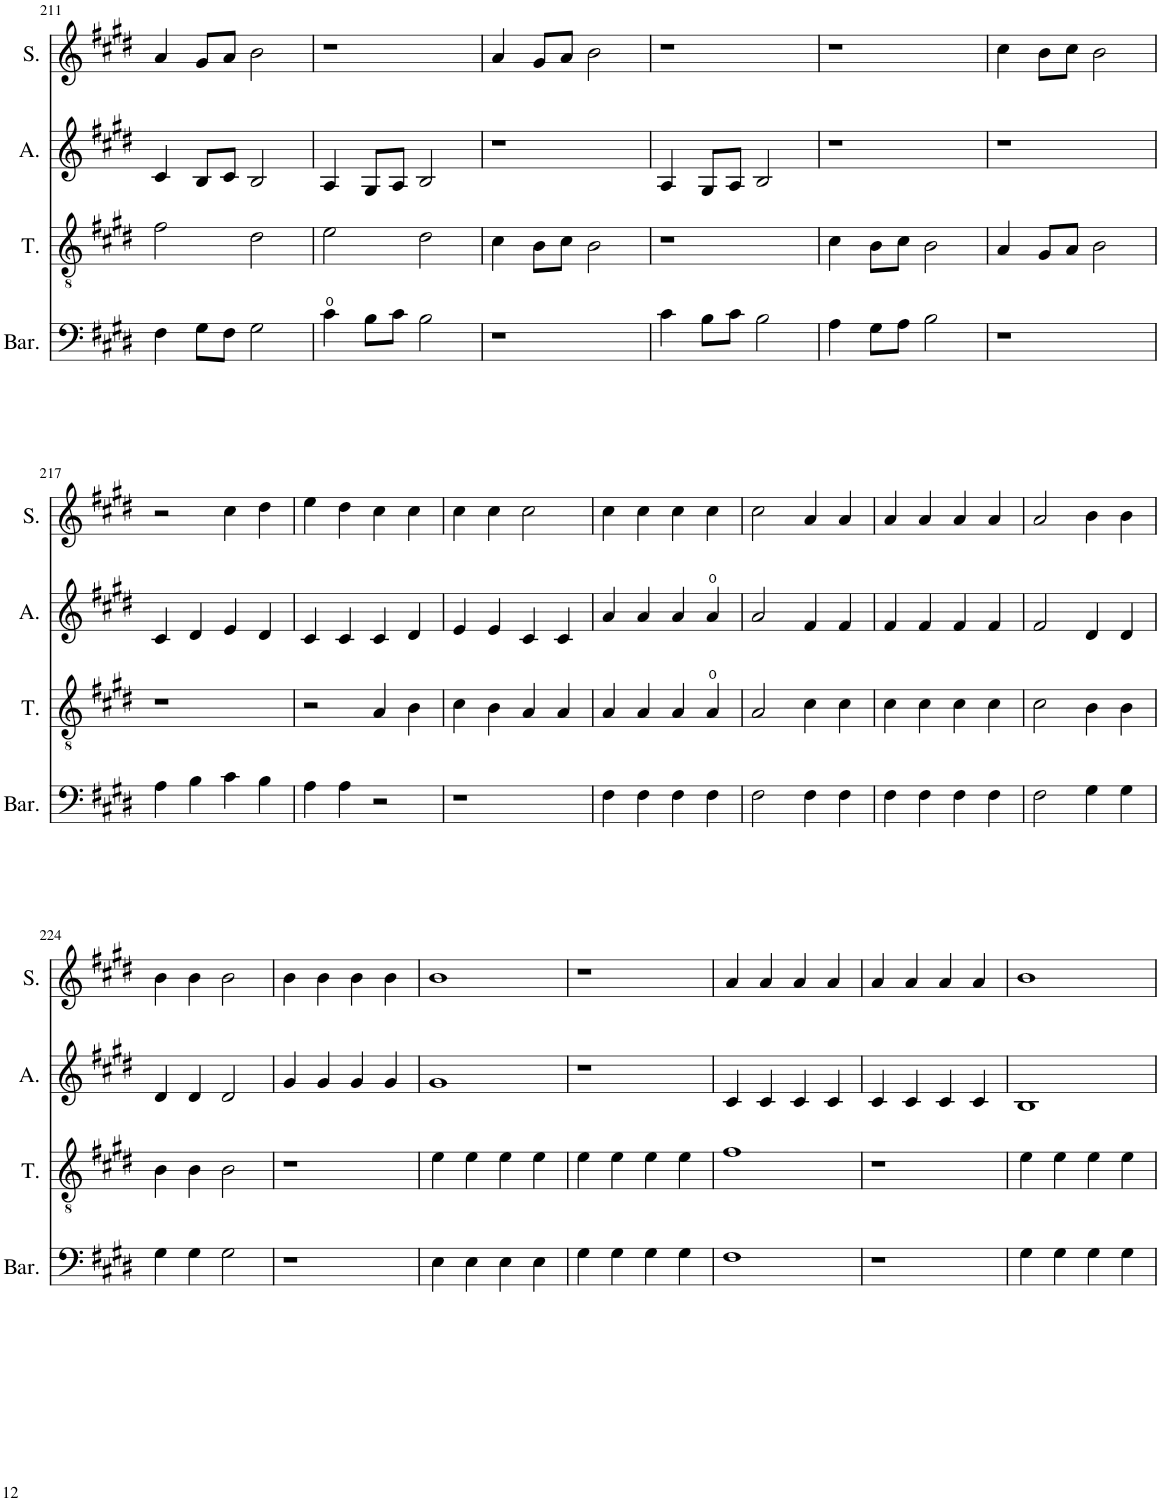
**kern	**kern	**kern	**kern
*part4	*part3	*part2	*part1
*staff4	*staff3	*staff2	*staff1
*I"Baryton	*I"Ténor	*I"Alto	*I"Soprano
*I'Bar.	*I'T.	*I'A.	*I'S.
!!LO:PB:g=z
*clefF4	*clefGv2	*clefG2	*clefG2
*k[f#c#g#d#]	*k[f#c#g#d#]	*k[f#c#g#d#]	*k[f#c#g#d#]
*M2/2	*M2/2	*M2/2	*M2/2
=211	=211	=211	=211
4F#\	2f#\	4c#/	4a/
8G#\L	.	8B/L	8g#/L
8F#\J	.	8c#/J	8a/J
2G#\	2d#\	2B/	2b\
=212	=212	=212	=212
4c#\	2e\	4A/	1r
8B\L	.	8G#/L	.
8c#\J	.	8A/J	.
2B\	2d#\	2B/	.
=213	=213	=213	=213
1r	4c#\	1r	4a/
.	8B\L	.	8g#/L
.	8c#\J	.	8a/J
.	2B\	.	2b\
=214	=214	=214	=214
4c#\	1r	4A/	1r
8B\L	.	8G#/L	.
8c#\J	.	8A/J	.
2B\	.	2B/	.
=215	=215	=215	=215
4A\	4c#\	1r	1r
8G#\L	8B\L	.	.
8A\J	8c#\J	.	.
2B\	2B\	.	.
=216	=216	=216	=216
1r	4A/	1r	4cc#\
.	8G#/L	.	8b\L
.	8A/J	.	8cc#\J
.	2B\	.	2b\
!!LO:LB:g=z
=217	=217	=217	=217
4A\	1r	4c#/	2r
4B\	.	4d#/	.
4c#\	.	4e/	4cc#\
4B\	.	4d#/	4dd#\
=218	=218	=218	=218
4A\	2r	4c#/	4ee\
4A\	.	4c#/	4dd#\
2r	4A/	4c#/	4cc#\
.	4B\	4d#/	4cc#\
=219	=219	=219	=219
1r	4c#\	4e/	4cc#\
.	4B\	4e/	4cc#\
.	4A/	4c#/	2cc#\
.	4A/	4c#/	.
=220	=220	=220	=220
4F#\	4A/	4a/	4cc#\
4F#\	4A/	4a/	4cc#\
4F#\	4A/	4a/	4cc#\
4F#\	4A/	4a/	4cc#\
=221	=221	=221	=221
2F#\	2A/	2a/	2cc#\
4F#\	4c#\	4f#/	4a/
4F#\	4c#\	4f#/	4a/
=222	=222	=222	=222
4F#\	4c#\	4f#/	4a/
4F#\	4c#\	4f#/	4a/
4F#\	4c#\	4f#/	4a/
4F#\	4c#\	4f#/	4a/
=223	=223	=223	=223
2F#\	2c#\	2f#/	2a/
4G#\	4B\	4d#/	4b\
4G#\	4B\	4d#/	4b\
!!LO:LB:g=z
=224	=224	=224	=224
4G#\	4B\	4d#/	4b\
4G#\	4B\	4d#/	4b\
2G#\	2B\	2d#/	2b\
=225	=225	=225	=225
1r	1r	4g#/	4b\
.	.	4g#/	4b\
.	.	4g#/	4b\
.	.	4g#/	4b\
=226	=226	=226	=226
4E\	4e\	1g#	1b
4E\	4e\	.	.
4E\	4e\	.	.
4E\	4e\	.	.
=227	=227	=227	=227
4G#\	4e\	1r	1r
4G#\	4e\	.	.
4G#\	4e\	.	.
4G#\	4e\	.	.
=228	=228	=228	=228
1F#	1f#	4c#/	4a/
.	.	4c#/	4a/
.	.	4c#/	4a/
.	.	4c#/	4a/
=229	=229	=229	=229
1r	1r	4c#/	4a/
.	.	4c#/	4a/
.	.	4c#/	4a/
.	.	4c#/	4a/
=230	=230	=230	=230
4G#\	4e\	1B	1b
4G#\	4e\	.	.
4G#\	4e\	.	.
4G#\	4e\	.	.
=	=	=	=
*-	*-	*-	*-
